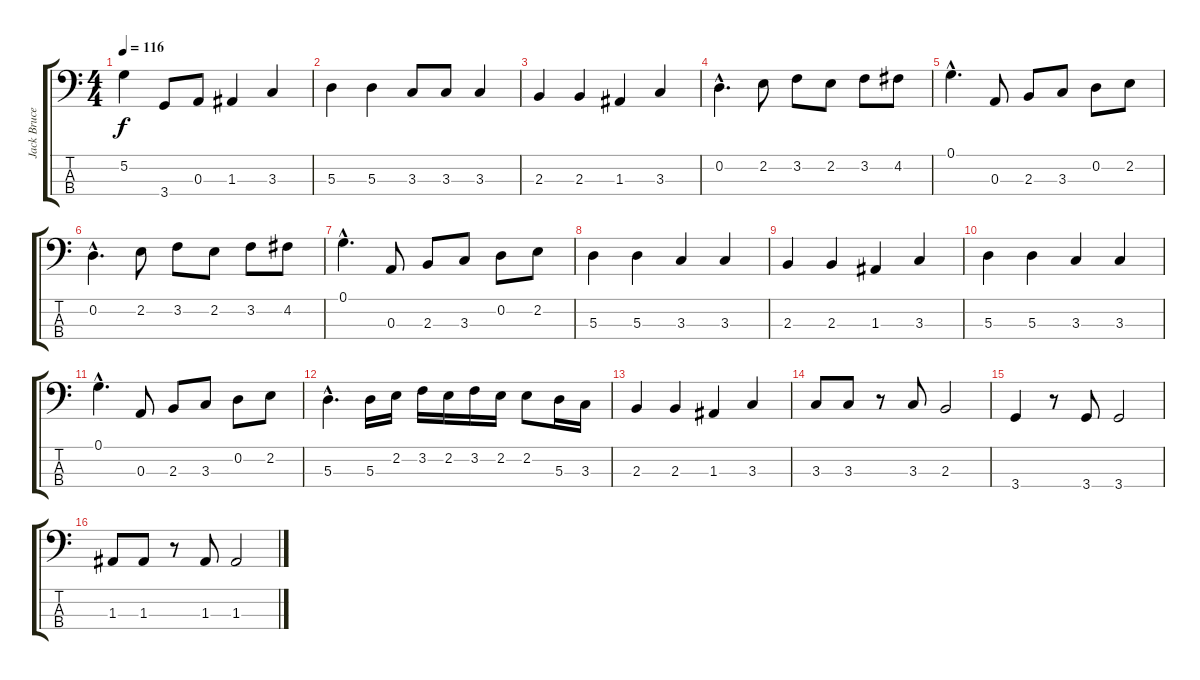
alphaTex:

\track ("Jack Bruce" "Jack Bruce") {instrument electricbassfinger}
\staff {score tabs}
\tuning (G2 D2 A1 E1) {hide}
\ts (4 4)
\tempo 116
\clef f4
\ks c
5.2.4{dy f} 3.4.8 0.3.8 1.3.4 3.3.4 |
5.3.4 5.3.4 3.3.8 3.3.8 3.3.4 |
2.3.4 2.3.4 1.3.4 3.3.4 |
0.2{hac}.4{d} 2.2.8 3.2.8 2.2.8 3.2.8 4.2.8 |
0.1{hac}.4{d} 0.3.8 2.3.8 3.3.8 0.2.8 2.2.8 |
0.2{hac}.4{d} 2.2.8 3.2.8 2.2.8 3.2.8 4.2.8 |
0.1{hac}.4{d} 0.3.8 2.3.8 3.3.8 0.2.8 2.2.8 |
5.3.4 5.3.4 3.3.4 3.3.4 |
2.3.4 2.3.4 1.3.4 3.3.4 |
5.3.4 5.3.4 3.3.4 3.3.4 |
0.1{hac}.4{d} 0.3.8 2.3.8 3.3.8 0.2.8 2.2.8 |
5.3{hac}.4{d} 5.3.16 2.2.16 3.2.16 2.2.16 3.2.16 2.2.16 2.2.8 5.3.16 3.3.16 |
2.3.4 2.3.4 1.3.4 3.3.4 |
3.3.8 3.3.8 r.8 3.3.8 2.3.2 |
3.4.4 r.8 3.4.8 3.4.2 |
1.3.8 1.3.8 r.8 1.3.8 1.3.2
